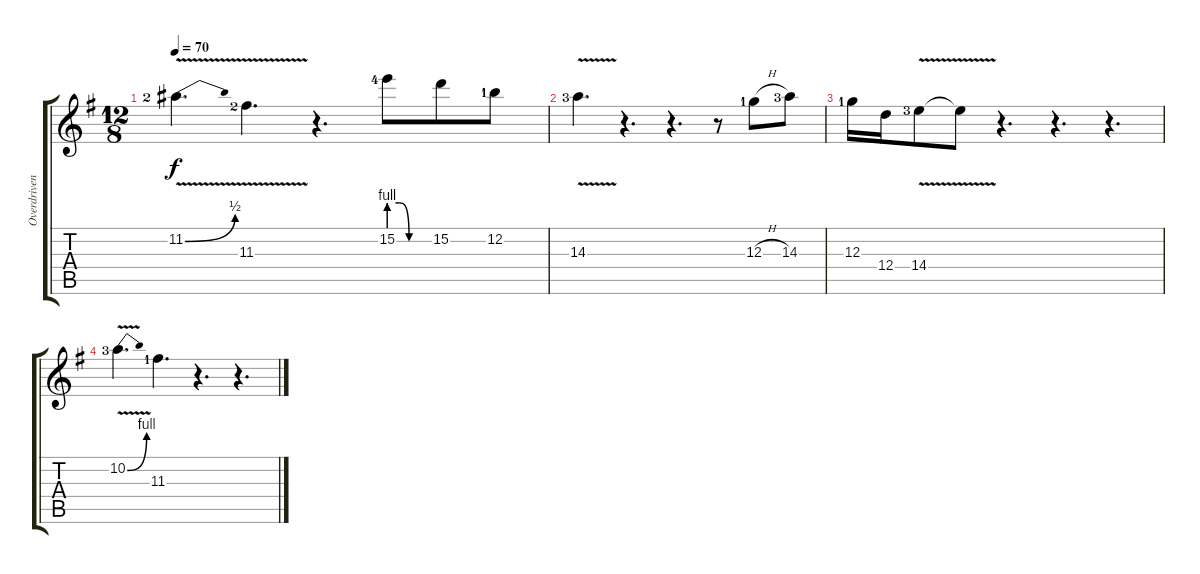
\track ("Overdriven Guitar" "Overdriven") {instrument overdrivenguitar}
\staff {score tabs}
\tuning (E4 B3 G3 D3 A2 E2) {hide}
\ts (12 8)
\tempo 70
\clef g2
\ks eminor
11.2{be (bend 0 0 60 2) v lf 3}.4{d dy f instrument overdrivenguitar} 11.3{v lf 3}.4{d} r.4{d} 15.2{be (custom 0 4 15 4 30 0 60 0) lf 5}.8 15.2.8 12.2{lf 2}.8 |
14.3{v lf 4}.4{d} r.4{d} r.4{d} r.8 12.3{h lf 2}.8 14.3{lf 4}.8 |
12.3{lf 2}.16 12.4.16 14.4{v lf 4}.8 14.4{t}.8 r.4{d} r.4{d} r.4{d} |
10.2{be (bend 0 0 60 4) v lf 4}.4{d} 11.3{lf 2}.4{d} r.4{d} r.4{d}
